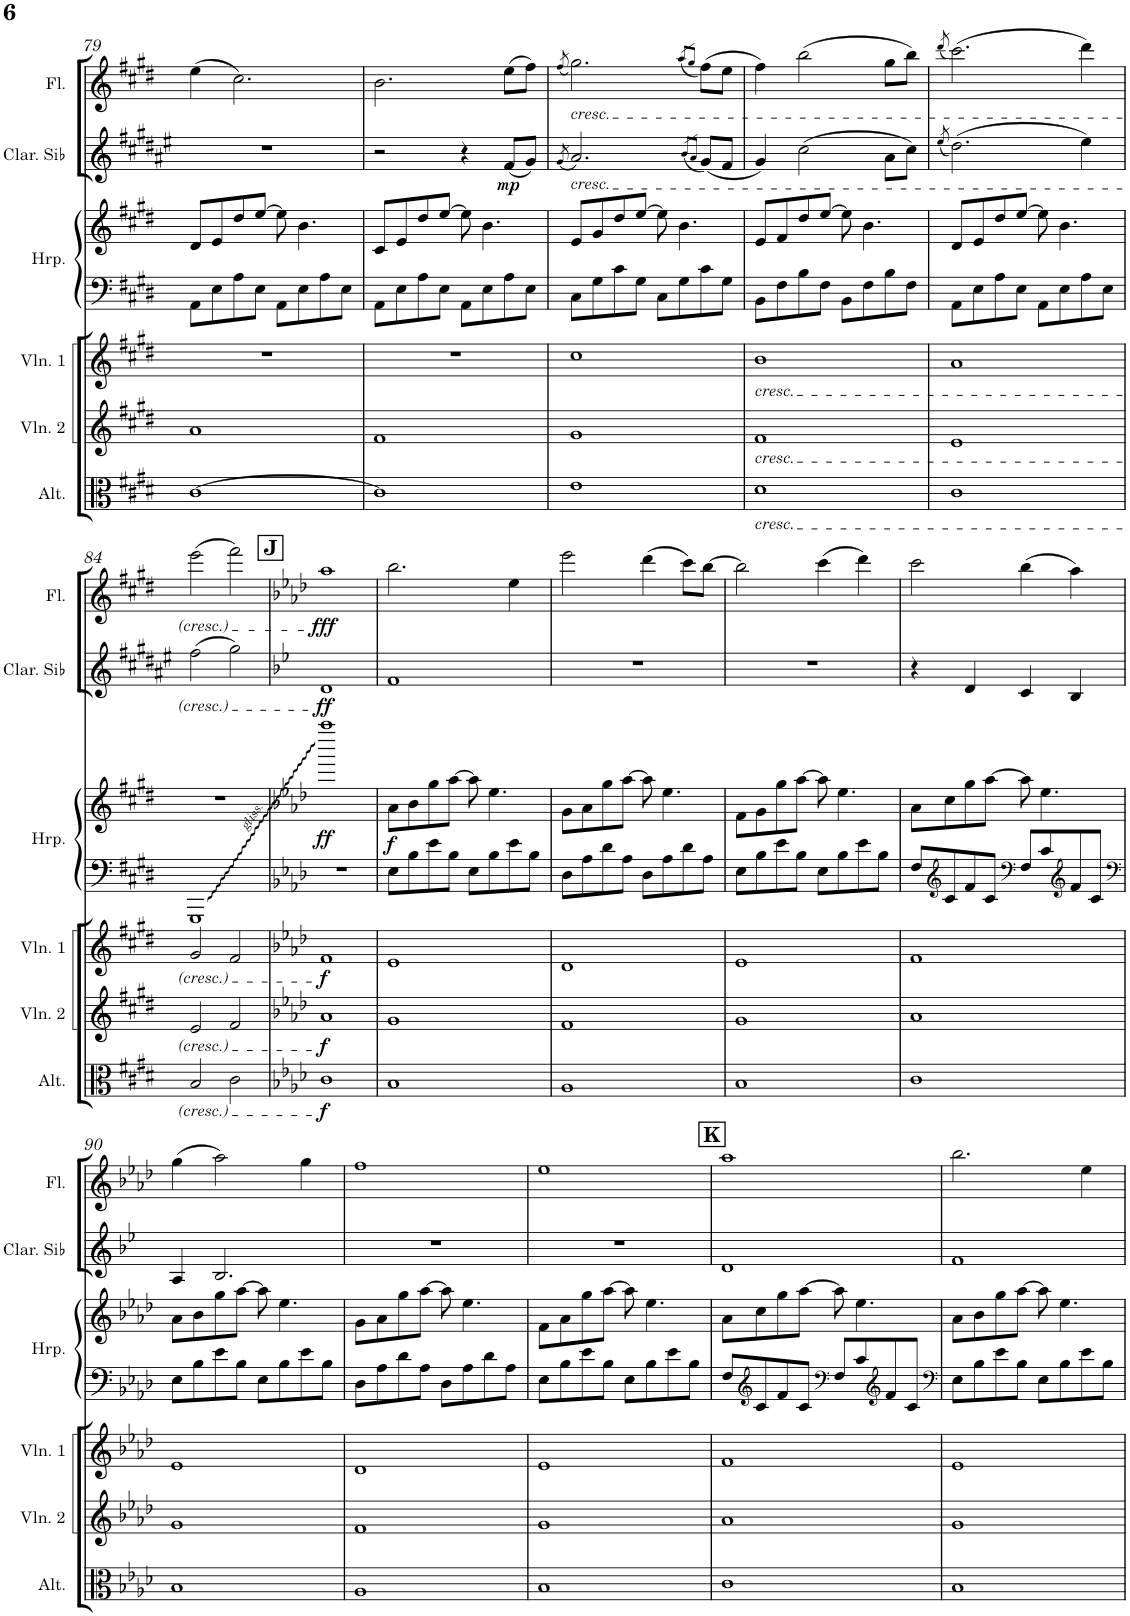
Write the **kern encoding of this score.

**kern	**dynam	**kern	**dynam	**kern	**dynam	**kern	**kern	**dynam	**kern	**dynam	**kern	**dynam
*part6	*part6	*part5	*part5	*part4	*part4	*part3	*part3	*part3	*part2	*part2	*part1	*part1
*staff7	*staff7	*staff6	*staff6	*staff5	*staff5	*staff4	*staff3	*staff3/4	*staff2	*staff2	*staff1	*staff1
*I"Alto	*	*I"Violon 2	*	*I"Violon 1	*	*I"Harpe	*	*	*I"Clarinette en Sib	*	*I"Flûte	*
*I'Alt.	*	*I'Vln. 2	*	*I'Vln. 1	*	*I'Hrp.	*	*	*I'Clar. Sib	*	*I'Fl.	*
!!LO:PB:g=z
*clefC3	*	*clefG2	*	*clefG2	*	*clefF4	*clefG2	*	*clefG2	*	*clefG2	*
*	*	*	*	*	*	*	*	*	*Trd1c2	*	*	*
*k[f#c#g#d#]	*	*k[f#c#g#d#]	*	*k[f#c#g#d#]	*	*k[f#c#g#d#]	*k[f#c#g#d#]	*	*k[f#c#g#d#a#e#]	*	*k[f#c#g#d#]	*
*M4/4	*	*M4/4	*	*M4/4	*	*M4/4	*M4/4	*	*M4/4	*	*M4/4	*
=79	=79	=79	=79	=79	=79	=79	=79	=79	=79	=79	=79	=79
[1c#	.	1a	.	1r	.	8AA\L	8d#/L	.	1r	.	(4ee\	.
.	.	.	.	.	.	8E\	8e/	.	.	.	.	.
.	.	.	.	.	.	8A\	8dd#/	.	.	.	2.cc#\)	.
.	.	.	.	.	.	8E\J	[8ee/J	.	.	.	.	.
.	.	.	.	.	.	8AA\L	8ee\]	.	.	.	.	.
.	.	.	.	.	.	8E\	4.b\	.	.	.	.	.
.	.	.	.	.	.	8A\	.	.	.	.	.	.
.	.	.	.	.	.	8E\J	.	.	.	.	.	.
=80	=80	=80	=80	=80	=80	=80	=80	=80	=80	=80	=80	=80
1c#]	.	1f#	.	1r	.	8AA\L	8c#/L	.	2r	.	2.b\	.
.	.	.	.	.	.	8E\	8e/	.	.	.	.	.
.	.	.	.	.	.	8A\	8dd#/	.	.	.	.	.
.	.	.	.	.	.	8E\J	[8ee/J	.	.	.	.	.
.	.	.	.	.	.	8AA\L	8ee\]	.	4r	.	.	.
.	.	.	.	.	.	8E\	4.b\	.	.	.	.	.
!	!	!	!	!	!	!	!	!	!	!LO:DY:b	!	!
.	.	.	.	.	.	8A\	.	.	(8f#/L	mp	(8ee\L	.
.	.	.	.	.	.	8E\J	.	.	8g#/J)	.	8ff#\J)	.
=81	=81	=81	=81	=81	=81	=81	=81	=81	=81	=81	=81	=81
.	.	.	.	.	.	.	.	.	(8qg#/	.	(8qff#/	.
!	!	!	!	!	!	!	!	!	!	!	!LO:TX:b:i:t=cresc.	!
!	!	!	!	!	!	!	!	!	!LO:TX:b:i:t=cresc.	!	!	!
1e	.	1g#	.	1cc#	.	8C#\L	8e/L	.	2.a#/)	.	2.gg#\)	.
.	.	.	.	.	.	8G#\	8g#/	.	.	.	.	.
.	.	.	.	.	.	8c#\	8dd#/	.	.	.	.	.
.	.	.	.	.	.	8G#\J	[8ee/J	.	.	.	.	.
.	.	.	.	.	.	8C#\L	8ee\]	.	.	.	.	.
.	.	.	.	.	.	8G#\	4.b\	.	.	.	.	.
.	.	.	.	.	.	.	.	.	(8qb/L	.	(8qaa/L	.
.	.	.	.	.	.	.	.	.	8qa#/J	.	8qgg#/J	.
.	.	.	.	.	.	8c#\	.	.	(8g#/L)	.	(8ff#\L)	.
.	.	.	.	.	.	8G#\J	.	.	8f#/J	.	8ee\J	.
=82	=82	=82	=82	=82	=82	=82	=82	=82	=82	=82	=82	=82
!	!	!	!	!LO:TX:b:i:t=cresc.	!	!	!	!	!	!	!	!
!	!	!LO:TX:b:i:t=cresc.	!	!	!	!	!	!	!	!	!	!
!LO:TX:b:i:t=cresc.	!	!	!	!	!	!	!	!	!	!	!	!
1d#	.	1f#	.	1b	.	8BB\L	8e/L	.	4g#/)	.	4ff#\)	.
.	.	.	.	.	.	8F#\	8f#/	.	.	.	.	.
.	.	.	.	.	.	8B\	8dd#/	.	(2cc#\	.	(2bb\	.
.	.	.	.	.	.	8F#\J	[8ee/J	.	.	.	.	.
.	.	.	.	.	.	8BB\L	8ee\]	.	.	.	.	.
.	.	.	.	.	.	8F#\	4.b\	.	.	.	.	.
.	.	.	.	.	.	8B\	.	.	8a#\L	.	8gg#\L	.
.	.	.	.	.	.	8F#\J	.	.	8cc#\J)	.	8bb\J)	.
=83	=83	=83	=83	=83	=83	=83	=83	=83	=83	=83	=83	=83
.	.	.	.	.	.	.	.	.	(8qee#/	.	(8qddd#/	.
1c#	.	1e	.	1a	.	8AA\L	8d#/L	.	(2.dd#\)	.	(2.ccc#\)	.
.	.	.	.	.	.	8E\	8e/	.	.	.	.	.
.	.	.	.	.	.	8A\	8dd#/	.	.	.	.	.
.	.	.	.	.	.	8E\J	[8ee/J	.	.	.	.	.
.	.	.	.	.	.	8AA\L	8ee\]	.	.	.	.	.
.	.	.	.	.	.	8E\	4.b\	.	.	.	.	.
.	.	.	.	.	.	8A\	.	.	4ee#\)	.	4ddd#\)	.
.	.	.	.	.	.	8E\J	.	.	.	.	.	.
!!LO:LB:g=z
=84	=84	=84	=84	=84	=84	=84	=84	=84	=84	=84	=84	=84
2B/	.	2e/	.	2g#/	.	1GGG#	1r	.	(2ff#\	.	(2eee\	.
2c#\	.	2f#/	.	2f#/	.	.	.	.	2gg#\)	.	2fff#\)	.
!!LO:REH:place=s1:a:B:cj:fs=13:t=J
=85	=85	=85	=85	=85	=85	=85	=85	=85	=85	=85	=85	=85
*k[b-e-a-d-]	*	*k[b-e-a-d-]	*	*k[b-e-a-d-]	*	*k[b-e-a-d-]	*k[b-e-a-d-]	*	*k[b-e-]	*	*k[b-e-a-d-]	*
!	!LO:DY:b	!	!LO:DY:b	!	!LO:DY:b	!	!	!LO:DY:b	!	!LO:DY:b	!	!LO:DY:b
1c	f	1a-	f	1f	f	1r	1aaaa-	ff	1d	ff	1aa-	fff
=86	=86	=86	=86	=86	=86	=86	=86	=86	=86	=86	=86	=86
!	!	!	!	!	!	!	!	!LO:DY:b	!	!	!	!
1B-	.	1g	.	1e-	.	8E-\L	8a-\L	f	1f	.	2.bb-\	.
.	.	.	.	.	.	8B-\	8b-\	.	.	.	.	.
.	.	.	.	.	.	8e-\	8gg\	.	.	.	.	.
.	.	.	.	.	.	8B-\J	[8aa-\J	.	.	.	.	.
.	.	.	.	.	.	8E-\L	8aa-\]	.	.	.	.	.
.	.	.	.	.	.	8B-\	4.ee-\	.	.	.	.	.
.	.	.	.	.	.	8e-\	.	.	.	.	4ee-\	.
.	.	.	.	.	.	8B-\J	.	.	.	.	.	.
=87	=87	=87	=87	=87	=87	=87	=87	=87	=87	=87	=87	=87
1A-	.	1f	.	1d-	.	8D-\L	8g\L	.	1r	.	2eee-\	.
.	.	.	.	.	.	8A-\	8a-\	.	.	.	.	.
.	.	.	.	.	.	8d-\	8gg\	.	.	.	.	.
.	.	.	.	.	.	8A-\J	[8aa-\J	.	.	.	.	.
.	.	.	.	.	.	8D-\L	8aa-\]	.	.	.	(4ddd-\	.
.	.	.	.	.	.	8A-\	4.ee-\	.	.	.	.	.
.	.	.	.	.	.	8d-\	.	.	.	.	8ccc\L)	.
.	.	.	.	.	.	8A-\J	.	.	.	.	[8bb-\J	.
=88	=88	=88	=88	=88	=88	=88	=88	=88	=88	=88	=88	=88
1B-	.	1g	.	1e-	.	8E-\L	8f\L	.	1r	.	2bb-\]	.
.	.	.	.	.	.	8B-\	8g\	.	.	.	.	.
.	.	.	.	.	.	8e-\	8gg\	.	.	.	.	.
.	.	.	.	.	.	8B-\J	[8aa-\J	.	.	.	.	.
.	.	.	.	.	.	8E-\L	8aa-\]	.	.	.	(4ccc\	.
.	.	.	.	.	.	8B-\	4.ee-\	.	.	.	.	.
.	.	.	.	.	.	8e-\	.	.	.	.	4ddd-\)	.
.	.	.	.	.	.	8B-\J	.	.	.	.	.	.
=89	=89	=89	=89	=89	=89	=89	=89	=89	=89	=89	=89	=89
1c	.	1a-	.	1f	.	8F/L	8a-\L	.	4r	.	2ccc\	.
*	*	*	*	*	*	*clefG2	*	*	*	*	*	*
.	.	.	.	.	.	8c/	8cc\	.	.	.	.	.
.	.	.	.	.	.	8f/	8gg\	.	4d/	.	.	.
.	.	.	.	.	.	8c/J	[8aa-\J	.	.	.	.	.
*	*	*	*	*	*	*clefF4	*	*	*	*	*	*
.	.	.	.	.	.	8F/L	8aa-\]	.	4c/	.	(4bb-\	.
.	.	.	.	.	.	8c/	4.ee-\	.	.	.	.	.
*	*	*	*	*	*	*clefG2	*	*	*	*	*	*
.	.	.	.	.	.	8f/	.	.	4B-/	.	4aa-\)	.
.	.	.	.	.	.	8c/J	.	.	.	.	.	.
!!LO:LB:g=z
=90	=90	=90	=90	=90	=90	=90	=90	=90	=90	=90	=90	=90
*	*	*	*	*	*	*clefF4	*	*	*	*	*	*
1B-	.	1g	.	1e-	.	8E-\L	8a-\L	.	4A/	.	(4gg\	.
.	.	.	.	.	.	8B-\	8b-\	.	.	.	.	.
.	.	.	.	.	.	8e-\	8gg\	.	2.B-/	.	2aa-\)	.
.	.	.	.	.	.	8B-\J	[8aa-\J	.	.	.	.	.
.	.	.	.	.	.	8E-\L	8aa-\]	.	.	.	.	.
.	.	.	.	.	.	8B-\	4.ee-\	.	.	.	.	.
.	.	.	.	.	.	8e-\	.	.	.	.	4gg\	.
.	.	.	.	.	.	8B-\J	.	.	.	.	.	.
=91	=91	=91	=91	=91	=91	=91	=91	=91	=91	=91	=91	=91
1A-	.	1f	.	1d-	.	8D-\L	8g\L	.	1r	.	1ff	.
.	.	.	.	.	.	8A-\	8a-\	.	.	.	.	.
.	.	.	.	.	.	8d-\	8gg\	.	.	.	.	.
.	.	.	.	.	.	8A-\J	[8aa-\J	.	.	.	.	.
.	.	.	.	.	.	8D-\L	8aa-\]	.	.	.	.	.
.	.	.	.	.	.	8A-\	4.ee-\	.	.	.	.	.
.	.	.	.	.	.	8d-\	.	.	.	.	.	.
.	.	.	.	.	.	8A-\J	.	.	.	.	.	.
=92	=92	=92	=92	=92	=92	=92	=92	=92	=92	=92	=92	=92
1B-	.	1g	.	1e-	.	8E-\L	8f\L	.	1r	.	1ee-	.
.	.	.	.	.	.	8B-\	8a-\	.	.	.	.	.
.	.	.	.	.	.	8e-\	8gg\	.	.	.	.	.
.	.	.	.	.	.	8B-\J	[8aa-\J	.	.	.	.	.
.	.	.	.	.	.	8E-\L	8aa-\]	.	.	.	.	.
.	.	.	.	.	.	8B-\	4.ee-\	.	.	.	.	.
.	.	.	.	.	.	8e-\	.	.	.	.	.	.
.	.	.	.	.	.	8B-\J	.	.	.	.	.	.
!!LO:REH:place=s1:a:B:cj:fs=13:t=K
=93	=93	=93	=93	=93	=93	=93	=93	=93	=93	=93	=93	=93
1c	.	1a-	.	1f	.	8F/L	8a-\L	.	1d	.	1aa-	.
*	*	*	*	*	*	*clefG2	*	*	*	*	*	*
.	.	.	.	.	.	8c/	8cc\	.	.	.	.	.
.	.	.	.	.	.	8f/	8gg\	.	.	.	.	.
.	.	.	.	.	.	8c/J	[8aa-\J	.	.	.	.	.
*	*	*	*	*	*	*clefF4	*	*	*	*	*	*
.	.	.	.	.	.	8F/L	8aa-\]	.	.	.	.	.
.	.	.	.	.	.	8c/	4.ee-\	.	.	.	.	.
*	*	*	*	*	*	*clefG2	*	*	*	*	*	*
.	.	.	.	.	.	8f/	.	.	.	.	.	.
.	.	.	.	.	.	8c/J	.	.	.	.	.	.
=94	=94	=94	=94	=94	=94	=94	=94	=94	=94	=94	=94	=94
*	*	*	*	*	*	*clefF4	*	*	*	*	*	*
1B-	.	1g	.	1e-	.	8E-\L	8a-\L	.	1f	.	2.bb-\	.
.	.	.	.	.	.	8B-\	8b-\	.	.	.	.	.
.	.	.	.	.	.	8e-\	8gg\	.	.	.	.	.
.	.	.	.	.	.	8B-\J	[8aa-\J	.	.	.	.	.
.	.	.	.	.	.	8E-\L	8aa-\]	.	.	.	.	.
.	.	.	.	.	.	8B-\	4.ee-\	.	.	.	.	.
.	.	.	.	.	.	8e-\	.	.	.	.	4ee-\	.
.	.	.	.	.	.	8B-\J	.	.	.	.	.	.
=	=	=	=	=	=	=	=	=	=	=	=	=
*-	*-	*-	*-	*-	*-	*-	*-	*-	*-	*-	*-	*-
